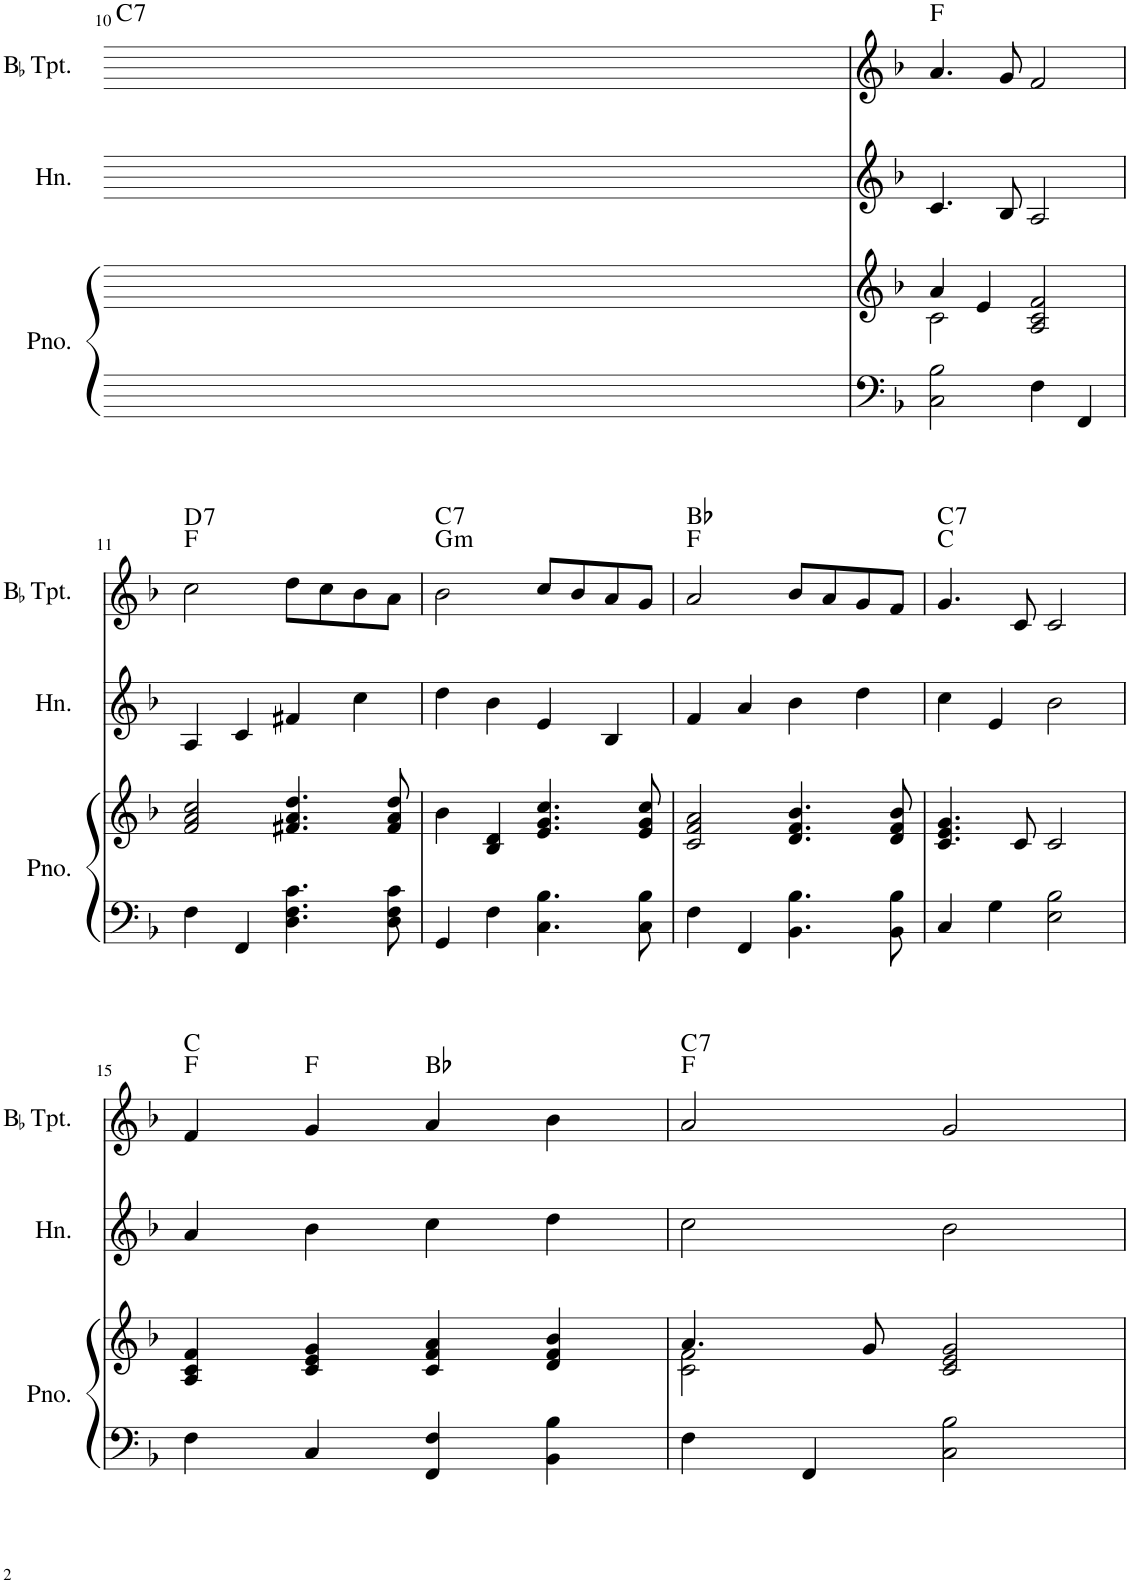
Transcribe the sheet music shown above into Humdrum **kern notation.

**kern	**kern	**kern	**kern	**harte
*part3	*part3	*part2	*part1	*part1
*staff4	*staff3	*staff2	*staff1	*
*I"Piano	*	*I"Horn	*I"BaccidentalFlat Trumpet	*
*I'Pno.	*	*I'Hn.	*I'BaccidentalFlat Tpt.	*
!!LO:PB:g=z
*clefF4	*clefG2	*clefG2	*clefG2	*
*	*	*ITrd4c7	*ITrd1c2	*
*k[b-]	*k[b-]	*k[b-]	*k[b-]	*
*M4/4	*M4/4	*M4/4	*M4/4	*
=10	=10	=10	=10	=10
*	*^	*	*	*
2C\ 2B-\	4a/	2c\	4.c/	4.a/	F:maj
.	4e/	.	.	.	.
.	.	.	8B-/	8g/	.
4F\	2A/ 2c/ 2f/	2ryy	2A/	2f/	.
4FF/	.	.	.	.	.
*	*v	*v	*	*	*
!!LO:LB:g=z
=11	=11	=11	=11	=11
!	!	!	!	!LO:H:n=2:kt=7
4F\	2f/ 2a/ 2cc/	4A/	2cc\	F:maj D:7
4FF/	.	4c/	.	.
4.D\ 4.F\ 4.c\	4.f#X/ 4.a/ 4.dd/	4f#X/	8dd\L	.
.	.	.	8cc\	.
.	.	4cc\	8b-\	.
8D\ 8F\ 8c\	8f#/ 8a/ 8dd/	.	8a\J	.
=12	=12	=12	=12	=12
!	!	!	!	!LO:H:n=1:kt=m
!	!	!	!	!LO:H:n=2:kt=7
4GG/	4b-\	4dd\	2b-\	G:min C:7
4F\	4B-/ 4d/	4b-\	.	.
4.C\ 4.B-\	4.e/ 4.g/ 4.cc/	4e/	8cc/L	.
.	.	.	8b-/	.
.	.	4B-/	8a/	.
8C\ 8B-\	8e/ 8g/ 8cc/	.	8g/J	.
=13	=13	=13	=13	=13
4F\	2c/ 2f/ 2a/	4f/	2a/	F:maj Bb:maj
4FF/	.	4a/	.	.
4.BB-\ 4.B-\	4.d/ 4.f/ 4.b-/	4b-\	8b-/L	.
.	.	.	8a/	.
.	.	4dd\	8g/	.
8BB-\ 8B-\	8d/ 8f/ 8b-/	.	8f/J	.
=14	=14	=14	=14	=14
!	!	!	!	!LO:H:n=2:kt=7
4C/	4.c/ 4.e/ 4.g/	4cc\	4.g/	C:maj C:7
4G\	.	4e/	.	.
.	8c/	.	8c/	.
2E\ 2B-\	2c/	2b-\	2c/	.
!!LO:LB:g=z
=15	=15	=15	=15	=15
4F\	4A/ 4c/ 4f/	4a/	4f/	F:maj C:maj
4C/	4c/ 4e/ 4g/	4b-\	4g/	F:maj
4FF/ 4F/	4c/ 4f/ 4a/	4cc\	4a/	Bb:maj
4BB-\ 4B-\	4d/ 4f/ 4b-/	4dd\	4b-\	.
=16	=16	=16	=16	=16
*	*^	*	*	*
!	!	!	!	!	!LO:H:n=2:kt=7
4F\	4.a/	2c\ 2f\	2cc\	2a/	F:maj C:7
4FF/	.	.	.	.	.
.	8g/	.	.	.	.
2C\ 2B-\	2c/ 2e/ 2g/	2ryy	2b-\	2g/	.
*	*v	*v	*	*	*
=	=	=	=	=
*-	*-	*-	*-	*-
